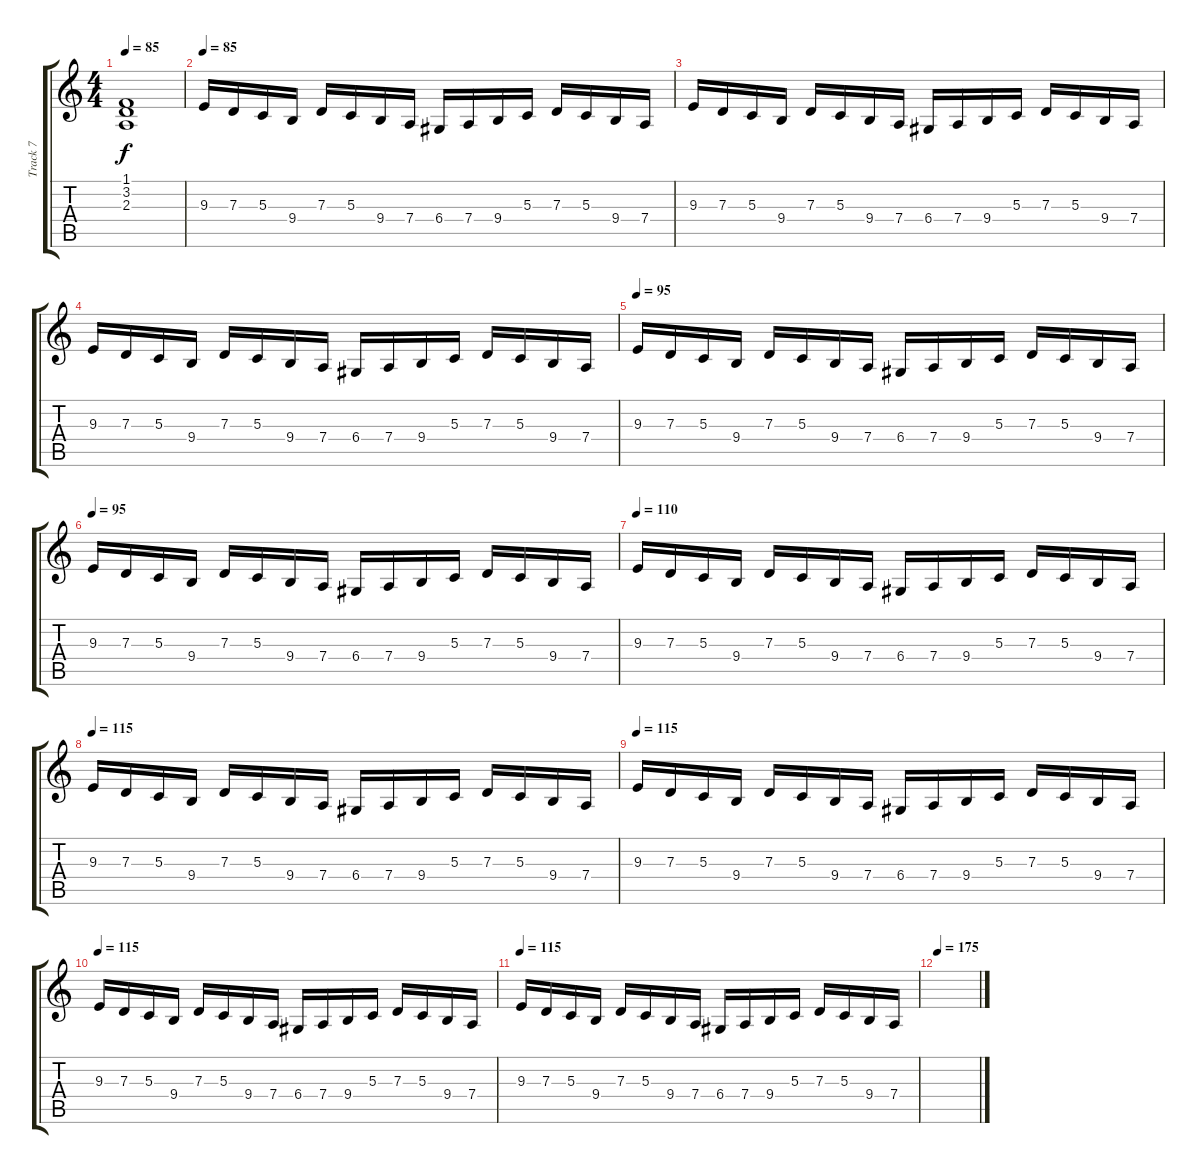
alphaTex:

\track ("Track 7" "Track 7") {instrument pad4choir}
\staff {score tabs}
\tuning (E4 B3 G3 D3 A2 E2) {hide}
\ts (4 4)
\tempo 85
\clef g2
\ks c
(1.1 3.2 2.3).1{dy f instrument pad4choir} |
\tempo 85
9.3.16 7.3.16 5.3.16 9.4.16 7.3.16 5.3.16 9.4.16 7.4.16 6.4.16 7.4.16 9.4.16 5.3.16 7.3.16 5.3.16 9.4.16 7.4.16 |
9.3.16 7.3.16 5.3.16 9.4.16 7.3.16 5.3.16 9.4.16 7.4.16 6.4.16 7.4.16 9.4.16 5.3.16 7.3.16 5.3.16 9.4.16 7.4.16 |
9.3.16 7.3.16 5.3.16 9.4.16 7.3.16 5.3.16 9.4.16 7.4.16 6.4.16 7.4.16 9.4.16 5.3.16 7.3.16 5.3.16 9.4.16 7.4.16 |
\tempo 95
9.3.16{volume 9} 7.3.16 5.3.16 9.4.16 7.3.16 5.3.16 9.4.16 7.4.16 6.4.16 7.4.16 9.4.16 5.3.16 7.3.16 5.3.16 9.4.16 7.4.16 |
\tempo 95
9.3.16{volume 9} 7.3.16 5.3.16 9.4.16 7.3.16 5.3.16 9.4.16 7.4.16 6.4.16 7.4.16 9.4.16 5.3.16 7.3.16 5.3.16 9.4.16 7.4.16 |
\tempo 110
9.3.16{volume 9} 7.3.16 5.3.16 9.4.16 7.3.16 5.3.16 9.4.16 7.4.16 6.4.16 7.4.16 9.4.16 5.3.16 7.3.16 5.3.16 9.4.16 7.4.16 |
\tempo 115
9.3.16{volume 9} 7.3.16 5.3.16 9.4.16 7.3.16 5.3.16 9.4.16 7.4.16 6.4.16 7.4.16 9.4.16 5.3.16 7.3.16 5.3.16 9.4.16 7.4.16 |
\tempo 115
9.3.16{volume 9} 7.3.16 5.3.16 9.4.16 7.3.16 5.3.16 9.4.16 7.4.16 6.4.16 7.4.16 9.4.16 5.3.16 7.3.16 5.3.16 9.4.16 7.4.16 |
\tempo 115
9.3.16{volume 9} 7.3.16 5.3.16 9.4.16 7.3.16 5.3.16 9.4.16 7.4.16 6.4.16 7.4.16 9.4.16 5.3.16 7.3.16 5.3.16 9.4.16 7.4.16 |
\tempo 250
\tempo 115
9.3.16{volume 3} 7.3.16 5.3.16 9.4.16 7.3.16 5.3.16 9.4.16 7.4.16 6.4.16 7.4.16 9.4.16 5.3.16 7.3.16 5.3.16 9.4.16 7.4.16 |
\tempo 175
